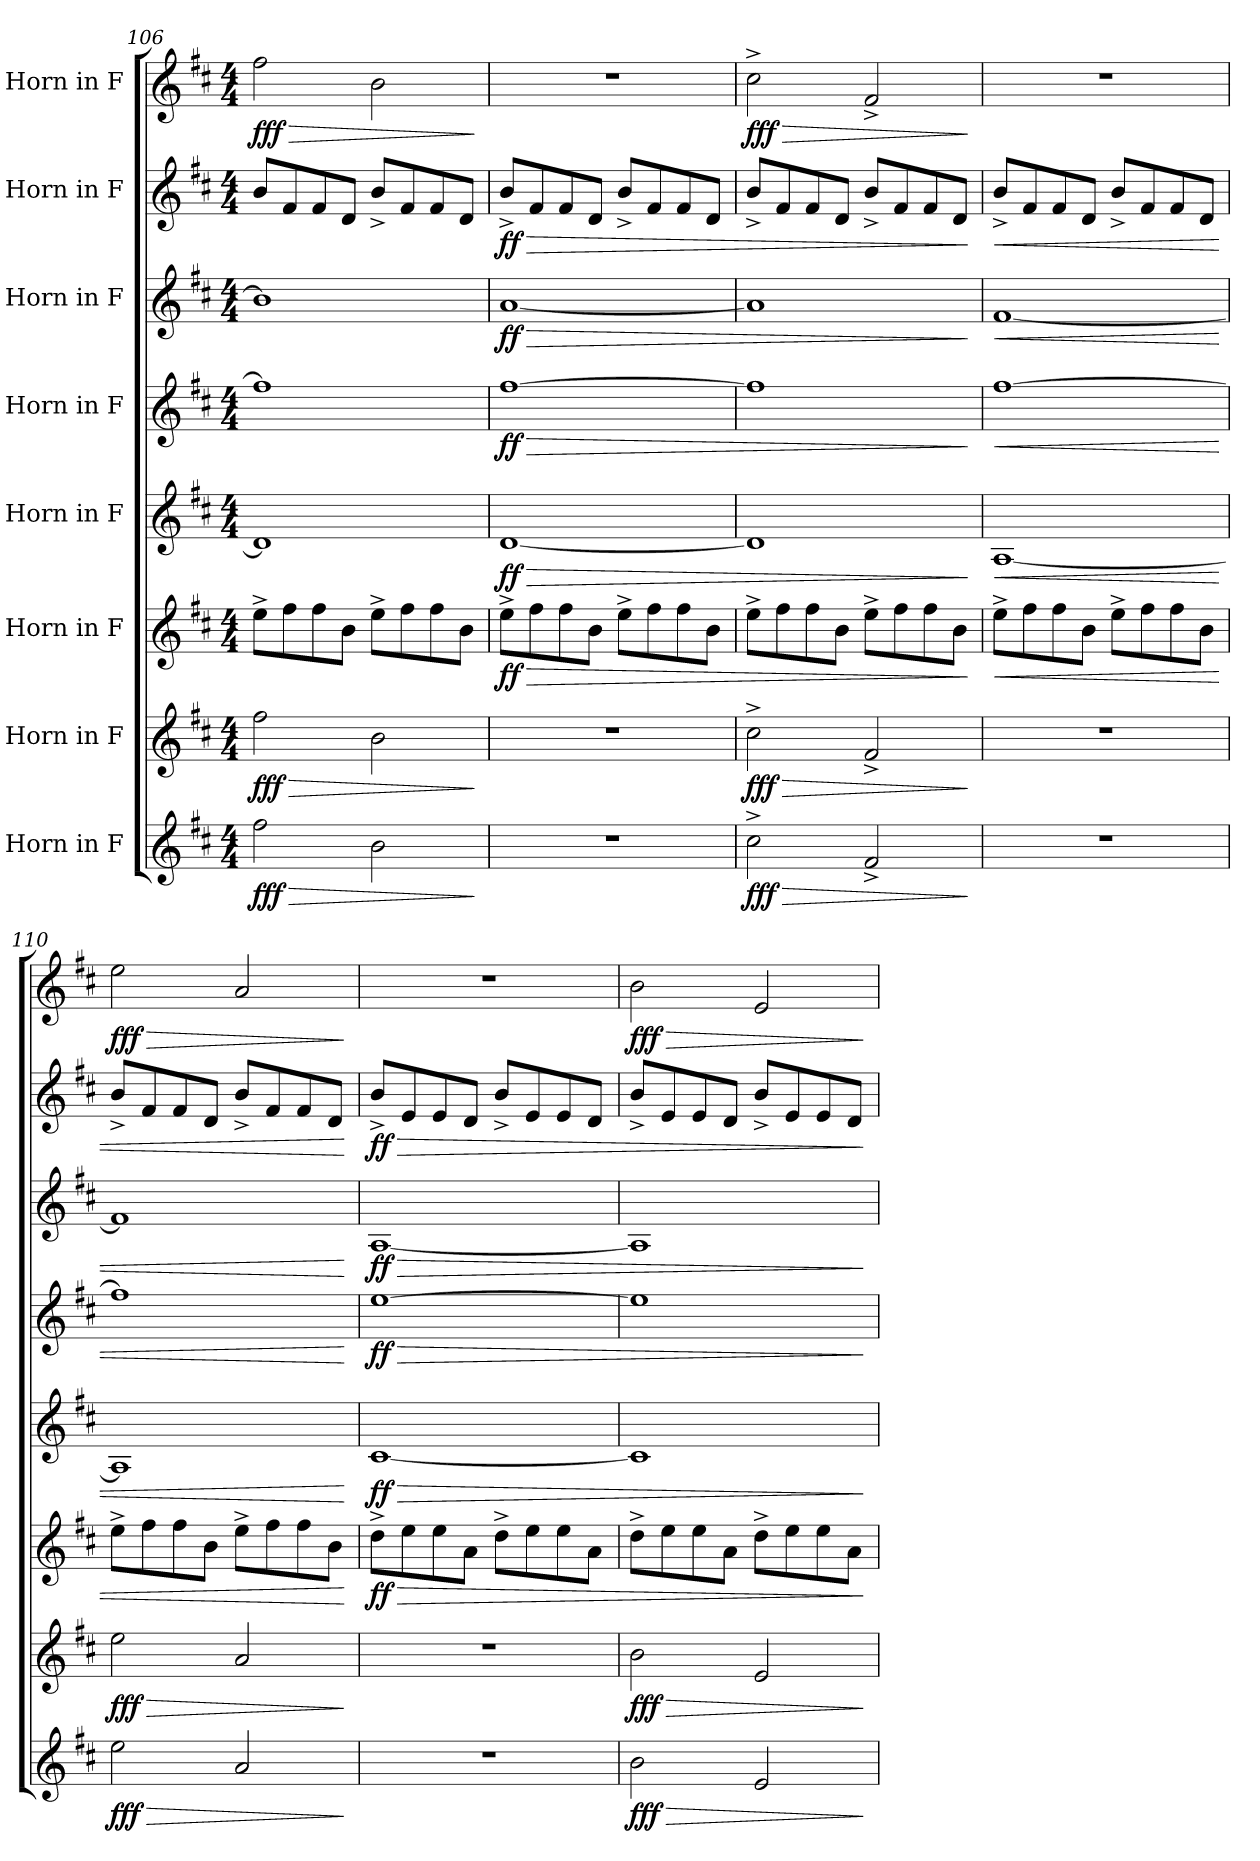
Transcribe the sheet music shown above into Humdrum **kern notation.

**kern	**dynam	**kern	**dynam	**kern	**dynam	**kern	**dynam	**kern	**dynam	**kern	**dynam	**kern	**dynam	**kern	**dynam
*part8	*part8	*part7	*part7	*part6	*part6	*part5	*part5	*part4	*part4	*part3	*part3	*part2	*part2	*part1	*part1
*staff8	*staff8	*staff7	*staff7	*staff6	*staff6	*staff5	*staff5	*staff4	*staff4	*staff3	*staff3	*staff2	*staff2	*staff1	*staff1
*I"Horn in F	*	*I"Horn in F	*	*I"Horn in F	*	*I"Horn in F	*	*I"Horn in F	*	*I"Horn in F	*	*I"Horn in F	*	*I"Horn in F	*
*clefG2	*	*clefG2	*	*clefG2	*	*clefG2	*	*clefG2	*	*clefG2	*	*clefG2	*	*clefG2	*
*ITrd4c7	*	*ITrd4c7	*	*ITrd4c7	*	*ITrd4c7	*	*ITrd4c7	*	*ITrd4c7	*	*ITrd4c7	*	*ITrd4c7	*
*k[f#]	*	*k[f#]	*	*k[f#]	*	*k[f#]	*	*k[f#]	*	*k[f#]	*	*k[f#]	*	*k[f#]	*
*M4/4	*	*M4/4	*	*M4/4	*	*M4/4	*	*M4/4	*	*M4/4	*	*M4/4	*	*M4/4	*
=106	=106	=106	=106	=106	=106	=106	=106	=106	=106	=106	=106	=106	=106	=106	=106
!	!LO:HP:b	!	!LO:HP:b	!	!	!	!	!	!	!	!	!	!	!	!LO:HP:b
!	!LO:DY:n=1:b	!	!LO:DY:n=1:b	!	!	!	!	!	!	!	!	!	!	!	!LO:DY:n=1:b
2b\	> fff	2b\	> fff	8a^\L	.	1G]	.	1b]	.	1e]	.	8e/L	.	2b\	> fff
.	.	.	.	8b\	.	.	.	.	.	.	.	8B/	.	.	.
.	.	.	.	8b\	.	.	.	.	.	.	.	8B/	.	.	.
.	.	.	.	8e\J	.	.	.	.	.	.	.	8G/J	.	.	.
2e\	.	2e\	.	8a^\L	.	.	.	.	.	.	.	8e^/L	.	2e\	.
.	.	.	.	8b\	.	.	.	.	.	.	.	8B/	.	.	.
.	.	.	.	8b\	.	.	.	.	.	.	.	8B/	.	.	.
.	.	.	.	8e\J	.	.	.	.	.	.	.	8G/J	.	.	.
.	]	.	]	.	.	.	.	.	.	.	.	.	.	.	]
=107	=107	=107	=107	=107	=107	=107	=107	=107	=107	=107	=107	=107	=107	=107	=107
!	!	!	!	!	!LO:HP:b	!	!LO:HP:b	!	!LO:HP:b	!	!LO:HP:b	!	!LO:HP:b	!	!
!	!	!	!	!	!LO:DY:n=1:b	!	!LO:DY:n=1:b	!	!LO:DY:n=1:b	!	!LO:DY:n=1:b	!	!LO:DY:n=1:b	!	!
1r	.	1r	.	8a^\L	> ff	[1G	> ff	[1b	> ff	[1d	> ff	8e^/L	> ff	1r	.
.	.	.	.	8b\	.	.	.	.	.	.	.	8B/	.	.	.
.	.	.	.	8b\	.	.	.	.	.	.	.	8B/	.	.	.
.	.	.	.	8e\J	.	.	.	.	.	.	.	8G/J	.	.	.
.	.	.	.	8a^\L	.	.	.	.	.	.	.	8e^/L	.	.	.
.	.	.	.	8b\	.	.	.	.	.	.	.	8B/	.	.	.
.	.	.	.	8b\	.	.	.	.	.	.	.	8B/	.	.	.
.	.	.	.	8e\J	.	.	.	.	.	.	.	8G/J	.	.	.
=108	=108	=108	=108	=108	=108	=108	=108	=108	=108	=108	=108	=108	=108	=108	=108
!	!LO:HP:b	!	!LO:HP:b	!	!	!	!	!	!	!	!	!	!	!	!LO:HP:b
!	!LO:DY:n=1:b	!	!LO:DY:n=1:b	!	!	!	!	!	!	!	!	!	!	!	!LO:DY:n=1:b
2f#^\	> fff	2f#^\	> fff	8a^\L	.	1G]	.	1b]	.	1d]	.	8e^/L	.	2f#^\	> fff
.	.	.	.	8b\	.	.	.	.	.	.	.	8B/	.	.	.
.	.	.	.	8b\	.	.	.	.	.	.	.	8B/	.	.	.
.	.	.	.	8e\J	.	.	.	.	.	.	.	8G/J	.	.	.
2B^/	.	2B^/	.	8a^\L	.	.	.	.	.	.	.	8e^/L	.	2B^/	.
.	.	.	.	8b\	.	.	.	.	.	.	.	8B/	.	.	.
.	.	.	.	8b\	.	.	.	.	.	.	.	8B/	.	.	.
.	.	.	.	8e\J	.	.	.	.	.	.	.	8G/J	.	.	.
.	]	.	]	.	]	.	]	.	]	.	]	.	]	.	]
!!LO:PB:g=z
=109	=109	=109	=109	=109	=109	=109	=109	=109	=109	=109	=109	=109	=109	=109	=109
!	!	!	!	!	!LO:HP:b	!	!LO:HP:b	!	!LO:HP:b	!	!LO:HP:b	!	!LO:HP:b	!	!
!	!	!	!	!	!LO:DY:n=1:b	!	!	!	!LO:DY:n=1:b	!	!LO:DY:n=1:b	!	!LO:DY:n=1:b	!	!
1r	.	1r	.	8a^\L	< other-dynamics	[1D	<	[1b	< other-dynamics	[1B	< other-dynamics	8e^/L	< other-dynamics	1r	.
.	.	.	.	8b\	.	.	.	.	.	.	.	8B/	.	.	.
.	.	.	.	8b\	.	.	.	.	.	.	.	8B/	.	.	.
.	.	.	.	8e\J	.	.	.	.	.	.	.	8G/J	.	.	.
.	.	.	.	8a^\L	.	.	.	.	.	.	.	8e^/L	.	.	.
.	.	.	.	8b\	.	.	.	.	.	.	.	8B/	.	.	.
.	.	.	.	8b\	.	.	.	.	.	.	.	8B/	.	.	.
.	.	.	.	8e\J	.	.	.	.	.	.	.	8G/J	.	.	.
=110	=110	=110	=110	=110	=110	=110	=110	=110	=110	=110	=110	=110	=110	=110	=110
!	!LO:HP:b	!	!LO:HP:b	!	!	!	!	!	!	!	!	!	!	!	!LO:HP:b
!	!LO:DY:n=1:b	!	!LO:DY:n=1:b	!	!	!	!	!	!	!	!	!	!	!	!LO:DY:n=1:b
2a\	> fff	2a\	> fff	8a^\L	.	1D]	.	1b]	.	1B]	.	8e^/L	.	2a\	> fff
.	.	.	.	8b\	.	.	.	.	.	.	.	8B/	.	.	.
.	.	.	.	8b\	.	.	.	.	.	.	.	8B/	.	.	.
.	.	.	.	8e\J	.	.	.	.	.	.	.	8G/J	.	.	.
2d/	.	2d/	.	8a^\L	.	.	.	.	.	.	.	8e^/L	.	2d/	.
.	.	.	.	8b\	.	.	.	.	.	.	.	8B/	.	.	.
.	.	.	.	8b\	.	.	.	.	.	.	.	8B/	.	.	.
.	.	.	.	8e\J	.	.	.	.	.	.	.	8G/J	.	.	.
.	]	.	]	.	[	.	[	.	[	.	[	.	[	.	]
=111	=111	=111	=111	=111	=111	=111	=111	=111	=111	=111	=111	=111	=111	=111	=111
!	!	!	!	!	!LO:HP:b	!	!LO:HP:b	!	!LO:HP:b	!	!LO:HP:b	!	!LO:HP:b	!	!
!	!	!	!	!	!LO:DY:n=1:b	!	!LO:DY:n=1:b	!	!LO:DY:n=1:b	!	!LO:DY:n=1:b	!	!LO:DY:n=1:b	!	!
1r	.	1r	.	8g^\L	> ff	[1F#	> ff	[1a	> ff	[1D	> ff	8e^/L	> ff	1r	.
.	.	.	.	8a\	.	.	.	.	.	.	.	8A/	.	.	.
.	.	.	.	8a\	.	.	.	.	.	.	.	8A/	.	.	.
.	.	.	.	8d\J	.	.	.	.	.	.	.	8G/J	.	.	.
.	.	.	.	8g^\L	.	.	.	.	.	.	.	8e^/L	.	.	.
.	.	.	.	8a\	.	.	.	.	.	.	.	8A/	.	.	.
.	.	.	.	8a\	.	.	.	.	.	.	.	8A/	.	.	.
.	.	.	.	8d\J	.	.	.	.	.	.	.	8G/J	.	.	.
=112	=112	=112	=112	=112	=112	=112	=112	=112	=112	=112	=112	=112	=112	=112	=112
!	!LO:HP:b	!	!LO:HP:b	!	!	!	!	!	!	!	!	!	!	!	!LO:HP:b
!	!LO:DY:n=1:b	!	!LO:DY:n=1:b	!	!	!	!	!	!	!	!	!	!	!	!LO:DY:n=1:b
2e\	> fff	2e\	> fff	8g^\L	.	1F#]	.	1a]	.	1D]	.	8e^/L	.	2e\	> fff
.	.	.	.	8a\	.	.	.	.	.	.	.	8A/	.	.	.
.	.	.	.	8a\	.	.	.	.	.	.	.	8A/	.	.	.
.	.	.	.	8d\J	.	.	.	.	.	.	.	8G/J	.	.	.
2A/	.	2A/	.	8g^\L	.	.	.	.	.	.	.	8e^/L	.	2A/	.
.	.	.	.	8a\	.	.	.	.	.	.	.	8A/	.	.	.
.	.	.	.	8a\	.	.	.	.	.	.	.	8A/	.	.	.
.	.	.	.	8d\J	.	.	.	.	.	.	.	8G/J	.	.	.
.	]	.	]	.	]	.	]	.	]	.	]	.	]	.	]
=	=	=	=	=	=	=	=	=	=	=	=	=	=	=	=
*-	*-	*-	*-	*-	*-	*-	*-	*-	*-	*-	*-	*-	*-	*-	*-
